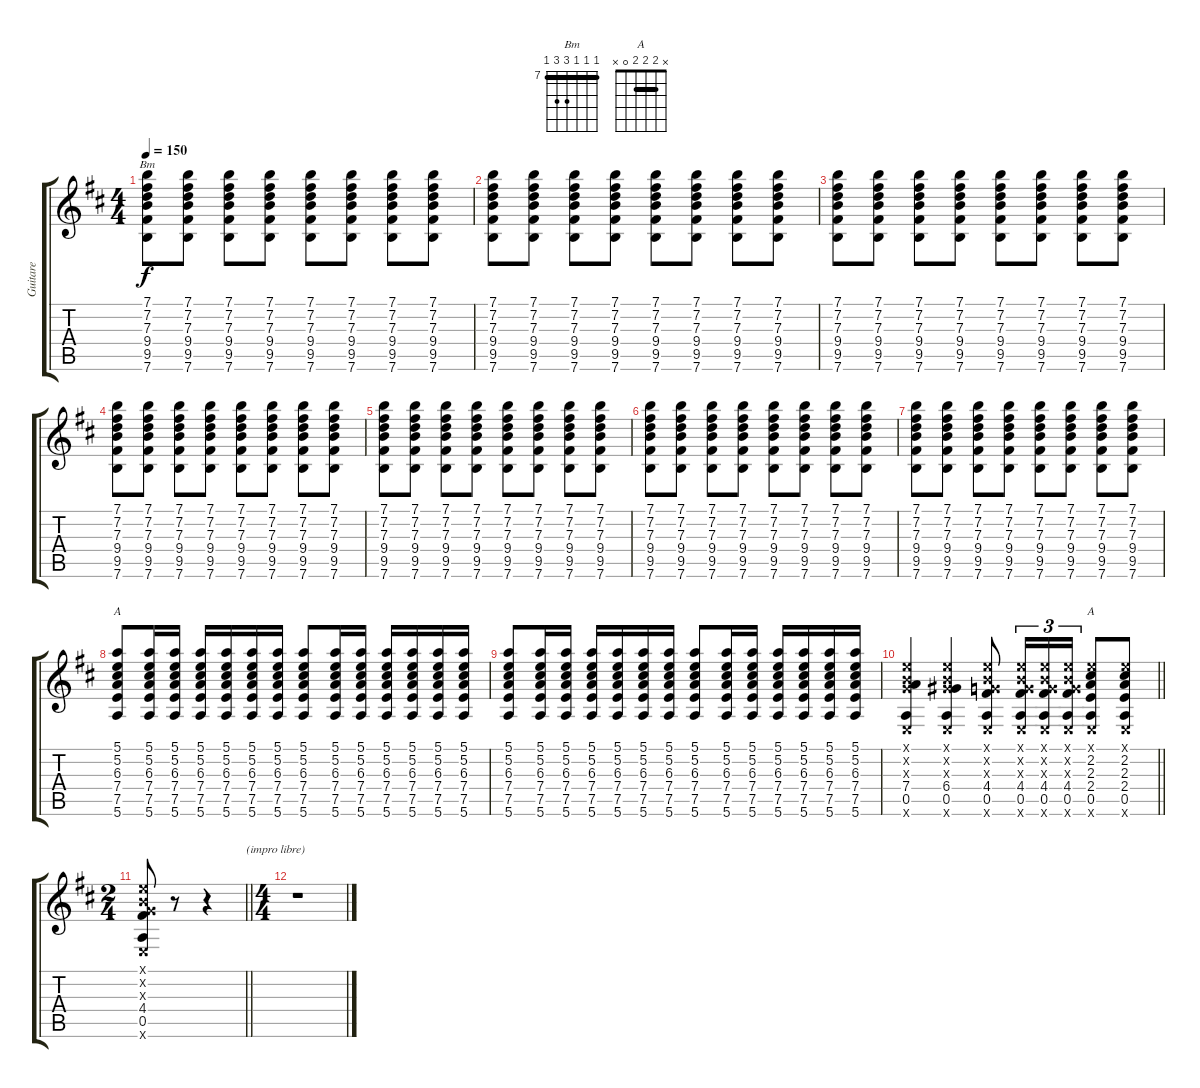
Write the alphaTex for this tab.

\track ("Guitare" "Guitare") {instrument acousticguitarsteel}
\staff {score tabs}
\tuning (E4 B3 G3 D3 A2 E2) {hide}
\chord ("Bm" 7 7 7 9 9 7) {firstfret 7 barre 7}
\chord ("A" 5 5 6 7 7 5) {firstfret 5 barre 5}
\chord ("A" x 2 2 2 0 x) {barre 2}
\ts (4 4)
\tempo 150
\clef g2
\ks d
(7.1 7.2 7.3 9.4 9.5 7.6).8{ch "Bm" dy f} (7.1 7.2 7.3 9.4 9.5 7.6).8 (7.1 7.2 7.3 9.4 9.5 7.6).8 (7.1 7.2 7.3 9.4 9.5 7.6).8 (7.1 7.2 7.3 9.4 9.5 7.6).8 (7.1 7.2 7.3 9.4 9.5 7.6).8 (7.1 7.2 7.3 9.4 9.5 7.6).8 (7.1 7.2 7.3 9.4 9.5 7.6).8 |
(7.1 7.2 7.3 9.4 9.5 7.6).8 (7.1 7.2 7.3 9.4 9.5 7.6).8 (7.1 7.2 7.3 9.4 9.5 7.6).8 (7.1 7.2 7.3 9.4 9.5 7.6).8 (7.1 7.2 7.3 9.4 9.5 7.6).8 (7.1 7.2 7.3 9.4 9.5 7.6).8 (7.1 7.2 7.3 9.4 9.5 7.6).8 (7.1 7.2 7.3 9.4 9.5 7.6).8 |
(7.1 7.2 7.3 9.4 9.5 7.6).8 (7.1 7.2 7.3 9.4 9.5 7.6).8 (7.1 7.2 7.3 9.4 9.5 7.6).8 (7.1 7.2 7.3 9.4 9.5 7.6).8 (7.1 7.2 7.3 9.4 9.5 7.6).8 (7.1 7.2 7.3 9.4 9.5 7.6).8 (7.1 7.2 7.3 9.4 9.5 7.6).8 (7.1 7.2 7.3 9.4 9.5 7.6).8 |
(7.1 7.2 7.3 9.4 9.5 7.6).8 (7.1 7.2 7.3 9.4 9.5 7.6).8 (7.1 7.2 7.3 9.4 9.5 7.6).8 (7.1 7.2 7.3 9.4 9.5 7.6).8 (7.1 7.2 7.3 9.4 9.5 7.6).8 (7.1 7.2 7.3 9.4 9.5 7.6).8 (7.1 7.2 7.3 9.4 9.5 7.6).8 (7.1 7.2 7.3 9.4 9.5 7.6).8 |
(7.1 7.2 7.3 9.4 9.5 7.6).8 (7.1 7.2 7.3 9.4 9.5 7.6).8 (7.1 7.2 7.3 9.4 9.5 7.6).8 (7.1 7.2 7.3 9.4 9.5 7.6).8 (7.1 7.2 7.3 9.4 9.5 7.6).8 (7.1 7.2 7.3 9.4 9.5 7.6).8 (7.1 7.2 7.3 9.4 9.5 7.6).8 (7.1 7.2 7.3 9.4 9.5 7.6).8 |
(7.1 7.2 7.3 9.4 9.5 7.6).8 (7.1 7.2 7.3 9.4 9.5 7.6).8 (7.1 7.2 7.3 9.4 9.5 7.6).8 (7.1 7.2 7.3 9.4 9.5 7.6).8 (7.1 7.2 7.3 9.4 9.5 7.6).8 (7.1 7.2 7.3 9.4 9.5 7.6).8 (7.1 7.2 7.3 9.4 9.5 7.6).8 (7.1 7.2 7.3 9.4 9.5 7.6).8 |
(7.1 7.2 7.3 9.4 9.5 7.6).8 (7.1 7.2 7.3 9.4 9.5 7.6).8 (7.1 7.2 7.3 9.4 9.5 7.6).8 (7.1 7.2 7.3 9.4 9.5 7.6).8 (7.1 7.2 7.3 9.4 9.5 7.6).8 (7.1 7.2 7.3 9.4 9.5 7.6).8 (7.1 7.2 7.3 9.4 9.5 7.6).8 (7.1 7.2 7.3 9.4 9.5 7.6).8 |
(5.1 5.2 6.3 7.4 7.5 5.6).8{ch "A"} (5.1 5.2 6.3 7.4 7.5 5.6).16 (5.1 5.2 6.3 7.4 7.5 5.6).16 (5.1 5.2 6.3 7.4 7.5 5.6).16 (5.1 5.2 6.3 7.4 7.5 5.6).16 (5.1 5.2 6.3 7.4 7.5 5.6).16 (5.1 5.2 6.3 7.4 7.5 5.6).16 (5.1 5.2 6.3 7.4 7.5 5.6).8 (5.1 5.2 6.3 7.4 7.5 5.6).16 (5.1 5.2 6.3 7.4 7.5 5.6).16 (5.1 5.2 6.3 7.4 7.5 5.6).16 (5.1 5.2 6.3 7.4 7.5 5.6).16 (5.1 5.2 6.3 7.4 7.5 5.6).16 (5.1 5.2 6.3 7.4 7.5 5.6).16 |
(5.1 5.2 6.3 7.4 7.5 5.6).8 (5.1 5.2 6.3 7.4 7.5 5.6).16 (5.1 5.2 6.3 7.4 7.5 5.6).16 (5.1 5.2 6.3 7.4 7.5 5.6).16 (5.1 5.2 6.3 7.4 7.5 5.6).16 (5.1 5.2 6.3 7.4 7.5 5.6).16 (5.1 5.2 6.3 7.4 7.5 5.6).16 (5.1 5.2 6.3 7.4 7.5 5.6).8 (5.1 5.2 6.3 7.4 7.5 5.6).16 (5.1 5.2 6.3 7.4 7.5 5.6).16 (5.1 5.2 6.3 7.4 7.5 5.6).16 (5.1 5.2 6.3 7.4 7.5 5.6).16 (5.1 5.2 6.3 7.4 7.5 5.6).16 (5.1 5.2 6.3 7.4 7.5 5.6).16 |
\barLineRight lightlight
(0.1{x} 0.2{x} 0.3{x} 7.4 0.5 0.6{x}).4 (0.1{x} 0.2{x} 0.3{x} 6.4 0.5 0.6{x}).4 (0.1{x} 0.2{x} 0.3{x} 4.4 0.5 0.6{x}).8 (0.1{x} 0.2{x} 0.3{x} 4.4 0.5 0.6{x}).16{tu (3 2)} (0.1{x} 0.2{x} 0.3{x} 4.4 0.5 0.6{x}).16{tu (3 2)} (0.1{x} 0.2{x} 0.3{x} 4.4 0.5 0.6{x}).16{tu (3 2)} (0.1{x} 2.2 2.3 2.4 0.5 0.6{x}).8{ch "A"} (0.1{x} 2.2 2.3 2.4 0.5 0.6{x}).8 |
\ts (2 4)
\barLineRight lightlight
(0.1{x} 0.2{x} 0.3{x} 4.4 0.5 0.6{x}).8 r.8 r.4{txt "             (impro libre)"} |
\ts (4 4)
r.1
